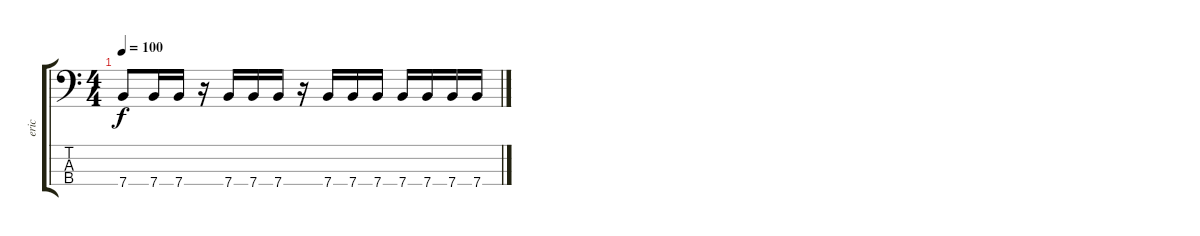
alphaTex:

\track ("eric" "eric") {instrument electricbassfinger}
\staff {score tabs}
\tuning (G2 D2 A1 E1) {hide}
\ts (4 4)
\tempo 100
\clef f4
\ks c
7.4.8{dy f} 7.4.16 7.4.16 r.16 7.4.16 7.4.16 7.4.16 r.16 7.4.16 7.4.16 7.4.16 7.4.16 7.4.16 7.4.16 7.4.16
